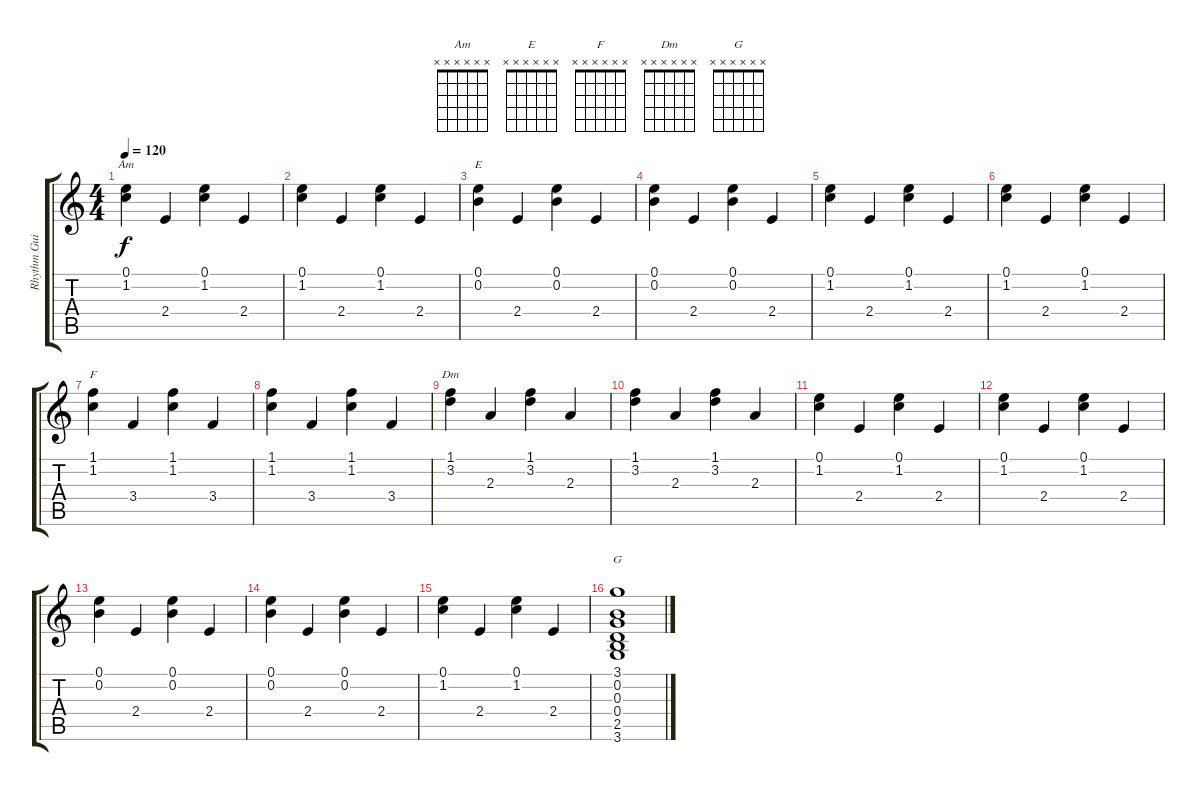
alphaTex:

\track ("Rhythm Guitar 1" "Rhythm Gui") {instrument acousticguitarsteel}
\staff {score tabs}
\tuning (E4 B3 G3 D3 A2 E2) {hide}
\chord ("Am" x x x x x x) {firstfret 0}
\chord ("E" x x x x x x) {firstfret 0}
\chord ("F" x x x x x x) {firstfret 0}
\chord ("Dm" x x x x x x) {firstfret 0}
\chord ("G" x x x x x x) {firstfret 0}
\ts (4 4)
\tempo 120
\clef g2
\ks c
(0.1 1.2).4{ch "Am" dy f instrument acousticguitarsteel} 2.4.4 (0.1 1.2).4 2.4.4 |
(0.1 1.2).4 2.4.4 (0.1 1.2).4 2.4.4 |
(0.1 0.2).4{ch "E"} 2.4.4 (0.1 0.2).4 2.4.4 |
(0.1 0.2).4 2.4.4 (0.1 0.2).4 2.4.4 |
(0.1 1.2).4 2.4.4 (0.1 1.2).4 2.4.4 |
(0.1 1.2).4 2.4.4 (0.1 1.2).4 2.4.4 |
(1.1 1.2).4{ch "F"} 3.4.4 (1.1 1.2).4 3.4.4 |
(1.1 1.2).4 3.4.4 (1.1 1.2).4 3.4.4 |
(1.1 3.2).4{ch "Dm"} 2.3.4 (1.1 3.2).4 2.3.4 |
(1.1 3.2).4 2.3.4 (1.1 3.2).4 2.3.4 |
(0.1 1.2).4 2.4.4 (0.1 1.2).4 2.4.4 |
(0.1 1.2).4 2.4.4 (0.1 1.2).4 2.4.4 |
(0.1 0.2).4 2.4.4 (0.1 0.2).4 2.4.4 |
(0.1 0.2).4 2.4.4 (0.1 0.2).4 2.4.4 |
(0.1 1.2).4 2.4.4 (0.1 1.2).4 2.4.4 |
(3.1 0.2 0.3 0.4 2.5 3.6).1{ch "G"}
